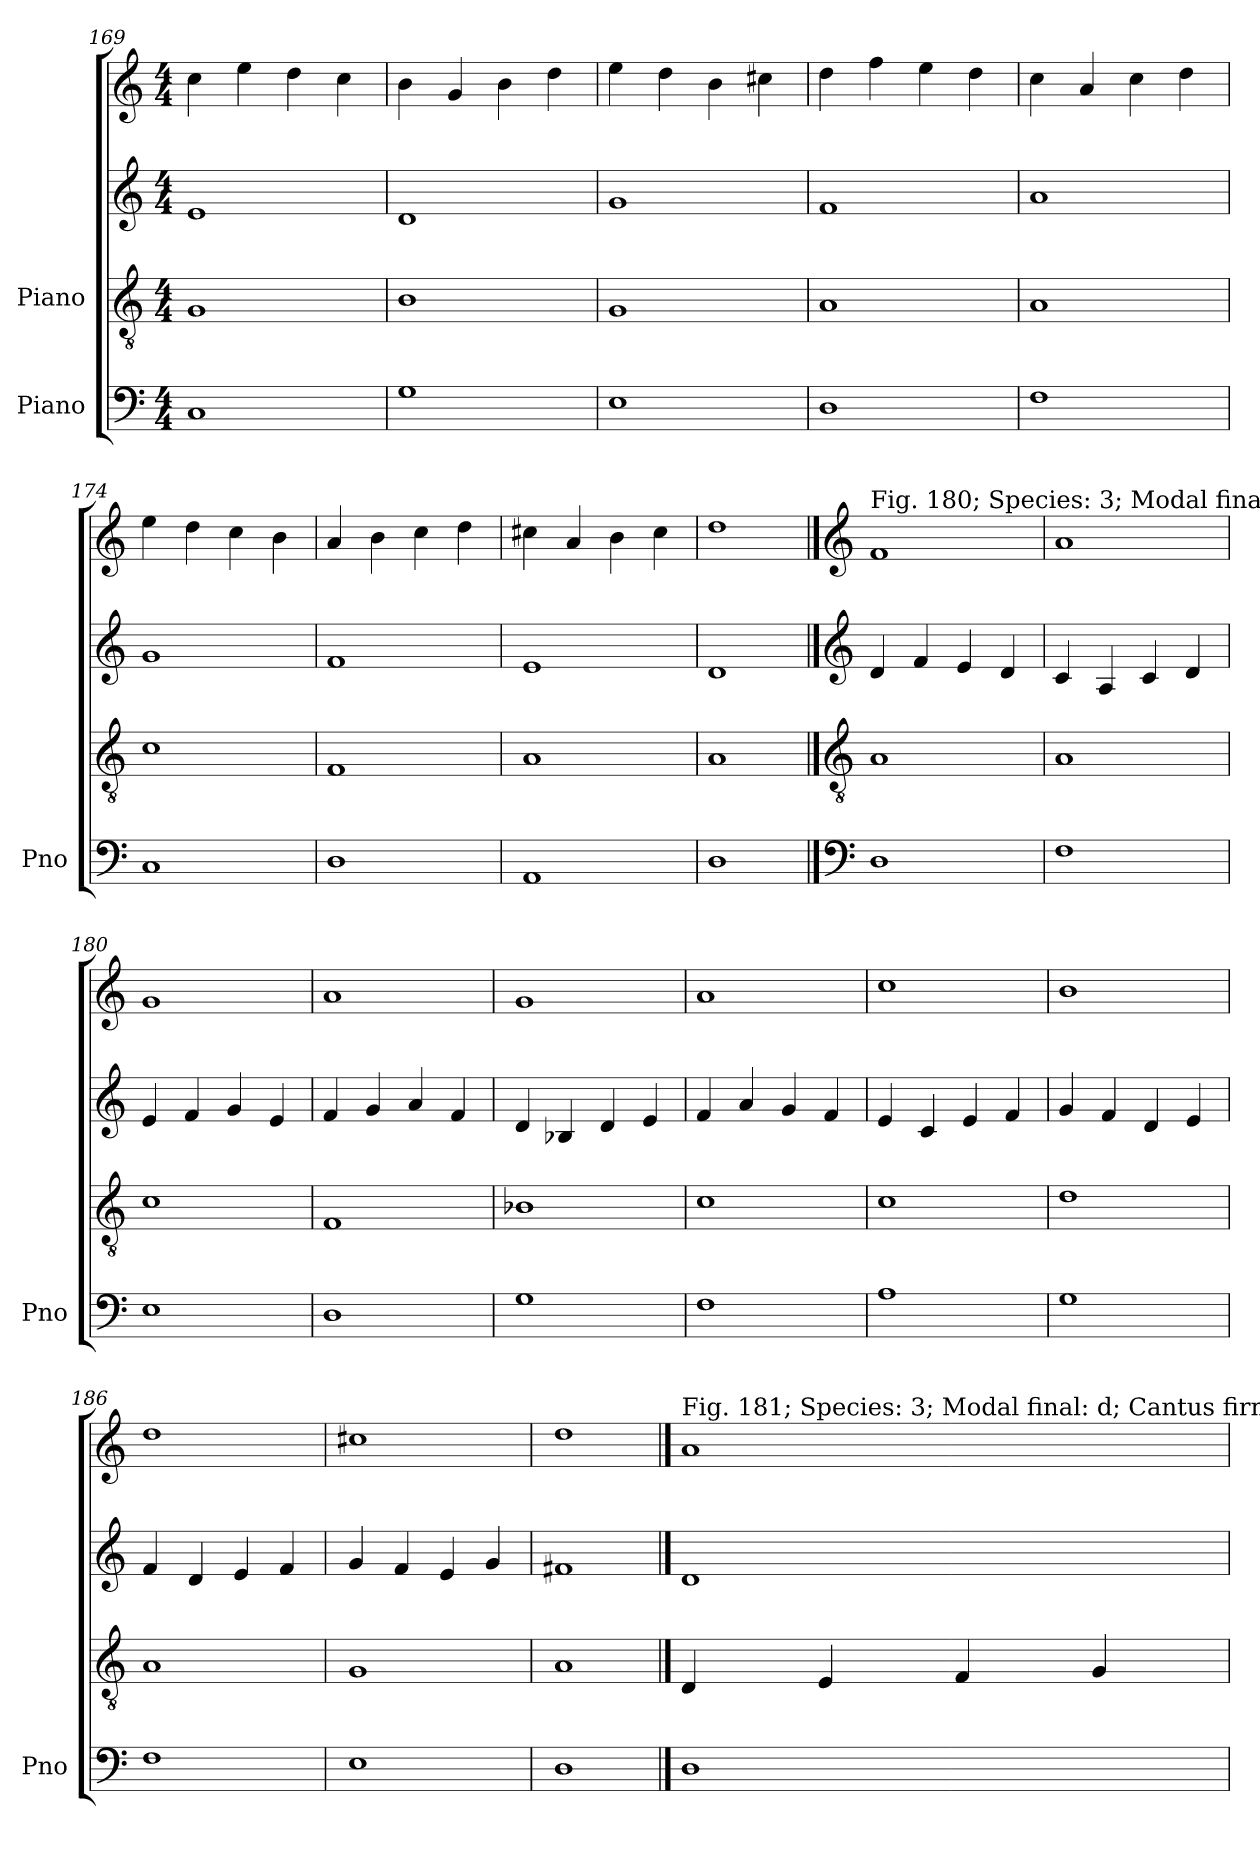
**kern	**kern	**kern	**kern
*part4	*part3	*part2	*part1
*staff4	*staff3	*staff2	*staff1
*I"Piano	*I"Piano	*	*
*I'Pno	*	*	*
*clefF4	*clefGv2	*clefG2	*clefG2
*k[]	*k[]	*k[]	*k[]
*M4/4	*M4/4	*M4/4	*M4/4
=169	=169	=169	=169
1C	1G	1e	4cc\
.	.	.	4ee\
.	.	.	4dd\
.	.	.	4cc\
=170	=170	=170	=170
1G	1B	1d	4b\
.	.	.	4g/
.	.	.	4b\
.	.	.	4dd\
=171	=171	=171	=171
1E	1G	1g	4ee\
.	.	.	4dd\
.	.	.	4b\
.	.	.	4cc#X\
=172	=172	=172	=172
1D	1A	1f	4dd\
.	.	.	4ff\
.	.	.	4ee\
.	.	.	4dd\
!!LO:LB:g=z
=173	=173	=173	=173
1F	1A	1a	4cc\
.	.	.	4a/
.	.	.	4cc\
.	.	.	4dd\
=174	=174	=174	=174
1C	1c	1g	4ee\
.	.	.	4dd\
.	.	.	4cc\
.	.	.	4b\
=175	=175	=175	=175
1D	1F	1f	4a/
.	.	.	4b\
.	.	.	4cc\
.	.	.	4dd\
=176	=176	=176	=176
1AA	1A	1e	4cc#X\
.	.	.	4a/
.	.	.	4b\
.	.	.	4cc#\
=177	=177	=177	=177
1D	1A	1d	1dd
!!LO:LB:g=z
==178	==178	==178	==178
*clefF4	*clefGv2	*clefG2	*clefG2
!	!	!	!LO:TX:a:t=Fig. 180; Species&colon; 3; Modal final&colon; d; Cantus firmus&colon; 4
1D	1A	4d/	1f
.	.	4f/	.
.	.	4e/	.
.	.	4d/	.
=179	=179	=179	=179
1F	1A	4c/	1a
.	.	4A/	.
.	.	4c/	.
.	.	4d/	.
=180	=180	=180	=180
1E	1c	4e/	1g
.	.	4f/	.
.	.	4g/	.
.	.	4e/	.
=181	=181	=181	=181
1D	1F	4f/	1a
.	.	4g/	.
.	.	4a/	.
.	.	4f/	.
=182	=182	=182	=182
1G	1B-X	4d/	1g
.	.	4B-X/	.
.	.	4d/	.
.	.	4e/	.
=183	=183	=183	=183
1F	1c	4f/	1a
.	.	4a/	.
.	.	4g/	.
.	.	4f/	.
!!LO:PB:g=z
=184	=184	=184	=184
1A	1c	4e/	1cc
.	.	4c/	.
.	.	4e/	.
.	.	4f/	.
=185	=185	=185	=185
1G	1d	4g/	1b
.	.	4f/	.
.	.	4d/	.
.	.	4e/	.
=186	=186	=186	=186
1F	1A	4f/	1dd
.	.	4d/	.
.	.	4e/	.
.	.	4f/	.
=187	=187	=187	=187
1E	1G	4g/	1cc#X
.	.	4f/	.
.	.	4e/	.
.	.	4g/	.
=188	=188	=188	=188
1D	1A	1f#X	1dd
!!LO:LB:g=z
==189	==189	==189	==189
!	!	!	!LO:TX:a:t=Fig. 181; Species&colon; 3; Modal final&colon; d; Cantus firmus&colon; 2
1D	4D/	1d	1a
.	4E/	.	.
.	4F/	.	.
.	4G/	.	.
=	=	=	=
*-	*-	*-	*-
